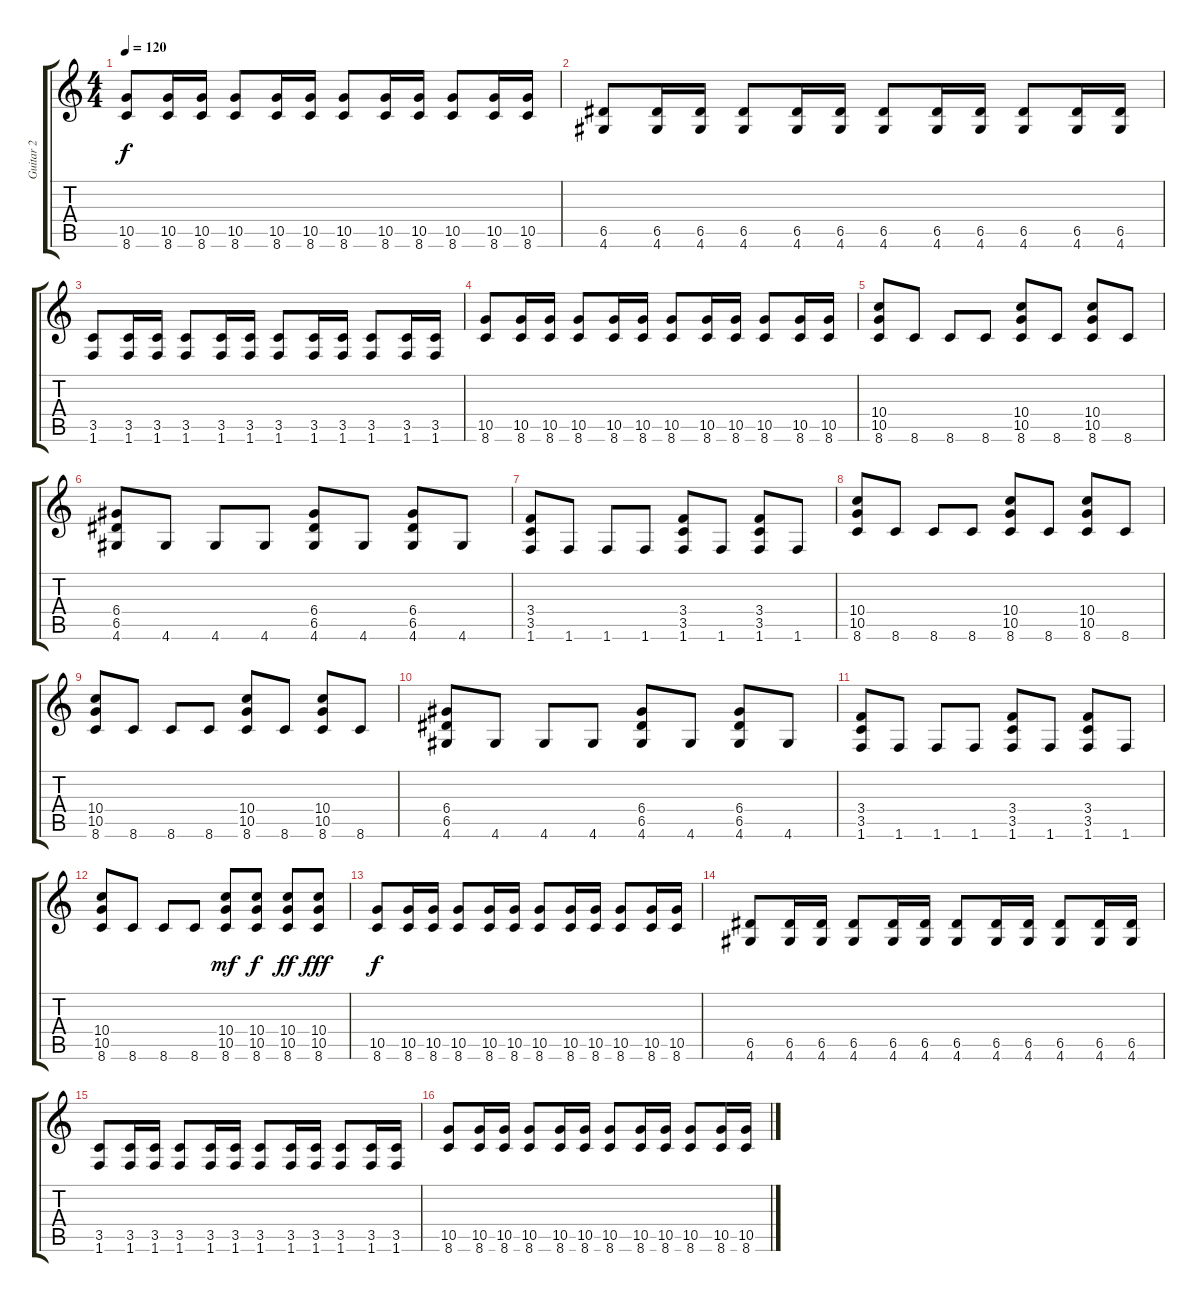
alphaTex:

\track ("Guitar 2" "Guitar 2") {instrument overdrivenguitar}
\staff {score tabs}
\tuning (E4 B3 G3 D3 A2 E2) {hide}
\ts (4 4)
\tempo 120
\clef g2
\ks c
(10.5 8.6).8{dy f} (10.5 8.6).16 (10.5 8.6).16 (10.5 8.6).8 (10.5 8.6).16 (10.5 8.6).16 (10.5 8.6).8 (10.5 8.6).16 (10.5 8.6).16 (10.5 8.6).8 (10.5 8.6).16 (10.5 8.6).16 |
(6.5 4.6).8 (6.5 4.6).16 (6.5 4.6).16 (6.5 4.6).8 (6.5 4.6).16 (6.5 4.6).16 (6.5 4.6).8 (6.5 4.6).16 (6.5 4.6).16 (6.5 4.6).8 (6.5 4.6).16 (6.5 4.6).16 |
(3.5 1.6).8 (3.5 1.6).16 (3.5 1.6).16 (3.5 1.6).8 (3.5 1.6).16 (3.5 1.6).16 (3.5 1.6).8 (3.5 1.6).16 (3.5 1.6).16 (3.5 1.6).8 (3.5 1.6).16 (3.5 1.6).16 |
(10.5 8.6).8 (10.5 8.6).16 (10.5 8.6).16 (10.5 8.6).8 (10.5 8.6).16 (10.5 8.6).16 (10.5 8.6).8 (10.5 8.6).16 (10.5 8.6).16 (10.5 8.6).8 (10.5 8.6).16 (10.5 8.6).16 |
(10.4 10.5 8.6).8 8.6.8 8.6.8 8.6.8 (10.4 10.5 8.6).8 8.6.8 (10.4 10.5 8.6).8 8.6.8 |
(6.4 6.5 4.6).8 4.6.8 4.6.8 4.6.8 (6.4 6.5 4.6).8 4.6.8 (6.4 6.5 4.6).8 4.6.8 |
(3.4 3.5 1.6).8 1.6.8 1.6.8 1.6.8 (3.4 3.5 1.6).8 1.6.8 (3.4 3.5 1.6).8 1.6.8 |
(10.4 10.5 8.6).8 8.6.8 8.6.8 8.6.8 (10.4 10.5 8.6).8 8.6.8 (10.4 10.5 8.6).8 8.6.8 |
(10.4 10.5 8.6).8 8.6.8 8.6.8 8.6.8 (10.4 10.5 8.6).8 8.6.8 (10.4 10.5 8.6).8 8.6.8 |
(6.4 6.5 4.6).8 4.6.8 4.6.8 4.6.8 (6.4 6.5 4.6).8 4.6.8 (6.4 6.5 4.6).8 4.6.8 |
(3.4 3.5 1.6).8 1.6.8 1.6.8 1.6.8 (3.4 3.5 1.6).8 1.6.8 (3.4 3.5 1.6).8 1.6.8 |
(10.4 10.5 8.6).8 8.6.8 8.6.8 8.6.8 (10.4 10.5 8.6).8{dy mf} (10.4 10.5 8.6).8{dy f} (10.4 10.5 8.6).8{dy ff} (10.4 10.5 8.6).8{dy fff} |
(10.5 8.6).8{dy f} (10.5 8.6).16 (10.5 8.6).16 (10.5 8.6).8 (10.5 8.6).16 (10.5 8.6).16 (10.5 8.6).8 (10.5 8.6).16 (10.5 8.6).16 (10.5 8.6).8 (10.5 8.6).16 (10.5 8.6).16 |
(6.5 4.6).8 (6.5 4.6).16 (6.5 4.6).16 (6.5 4.6).8 (6.5 4.6).16 (6.5 4.6).16 (6.5 4.6).8 (6.5 4.6).16 (6.5 4.6).16 (6.5 4.6).8 (6.5 4.6).16 (6.5 4.6).16 |
(3.5 1.6).8 (3.5 1.6).16 (3.5 1.6).16 (3.5 1.6).8 (3.5 1.6).16 (3.5 1.6).16 (3.5 1.6).8 (3.5 1.6).16 (3.5 1.6).16 (3.5 1.6).8 (3.5 1.6).16 (3.5 1.6).16 |
(10.5 8.6).8 (10.5 8.6).16 (10.5 8.6).16 (10.5 8.6).8 (10.5 8.6).16 (10.5 8.6).16 (10.5 8.6).8 (10.5 8.6).16 (10.5 8.6).16 (10.5 8.6).8 (10.5 8.6).16 (10.5 8.6).16
